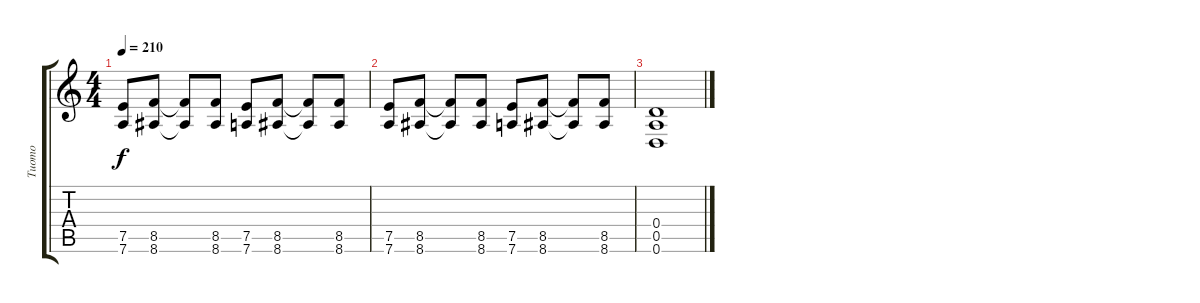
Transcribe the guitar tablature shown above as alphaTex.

\track ("Tuomo" "Tuomo") {instrument distortionguitar}
\staff {score tabs}
\tuning (E4 B3 G3 D3 A2 D2) {hide}
\ts (4 4)
\tempo 210
\clef g2
\ks c
(7.5 7.6).8{dy f} (8.5 8.6).8 (8.5{t} 8.6{t}).8 (8.5 8.6).8 (7.5 7.6).8 (8.5 8.6).8 (8.5{t} 8.6{t}).8 (8.5 8.6).8 |
(7.5 7.6).8 (8.5 8.6).8 (8.5{t} 8.6{t}).8 (8.5 8.6).8 (7.5 7.6).8 (8.5 8.6).8 (8.5{t} 8.6{t}).8 (8.5 8.6).8 |
(0.4 0.5 0.6).1
